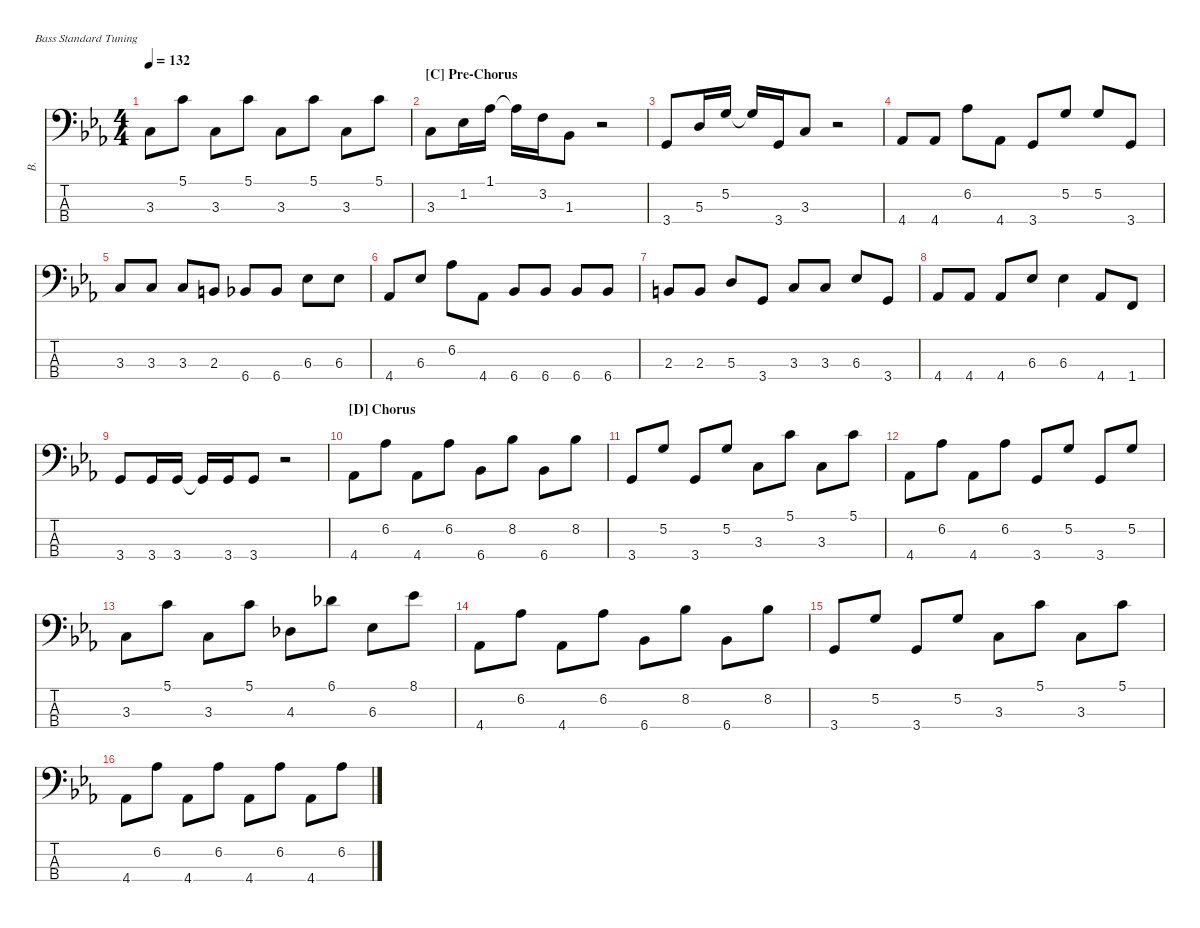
\defaultSystemsLayout 4
\hideDynamics
\bracketExtendMode nobrackets
\otherSystemsTrackNameOrientation horizontal
\track ("Bass" "B.") {instrument electricbassfinger}
\staff {score tabs}
\tuning (G2 D2 A1 E1)
\ts (4 4)
\tempo 132
\clef f4
\ks eb
3.3.8{dy mf} 5.1.8 3.3.8 5.1.8 3.3.8 5.1.8 3.3.8 5.1.8 |
\section ("C" "Pre-Chorus")
3.3.8 1.2.16 1.1.16 1.1{t}.16 3.2.16 1.3.8 r.2 |
3.4.8 5.3.16 5.2.16 5.2{t}.16 3.4.16 3.3.8 r.2 |
4.4.8 4.4.8 6.2.8 4.4.8 3.4.8 5.2.8 5.2.8 3.4.8 |
3.3.8 3.3.8 3.3.8 2.3.8 6.4.8 6.4.8 6.3.8 6.3.8 |
4.4.8 6.3.8 6.2.8 4.4.8 6.4.8 6.4.8 6.4.8 6.4.8 |
2.3.8 2.3.8 5.3.8 3.4.8 3.3.8 3.3.8 6.3.8 3.4.8 |
4.4.8 4.4.8 4.4.8 6.3.8 6.3.4 4.4.8 1.4.8 |
3.4.8 3.4.16 3.4.16 3.4{t}.16 3.4.16 3.4.8 r.2 |
\section ("D" "Chorus")
4.4.8 6.2.8 4.4.8 6.2.8 6.4.8 8.2.8 6.4.8 8.2.8 |
3.4.8 5.2.8 3.4.8 5.2.8 3.3.8 5.1.8 3.3.8 5.1.8 |
4.4.8 6.2.8 4.4.8 6.2.8 3.4.8 5.2.8 3.4.8 5.2.8 |
3.3.8 5.1.8 3.3.8 5.1.8 4.3.8 6.1.8 6.3.8 8.1.8 |
4.4.8 6.2.8 4.4.8 6.2.8 6.4.8 8.2.8 6.4.8 8.2.8 |
3.4.8 5.2.8 3.4.8 5.2.8 3.3.8 5.1.8 3.3.8 5.1.8 |
4.4.8 6.2.8 4.4.8 6.2.8 4.4.8 6.2.8 4.4.8 6.2.8
